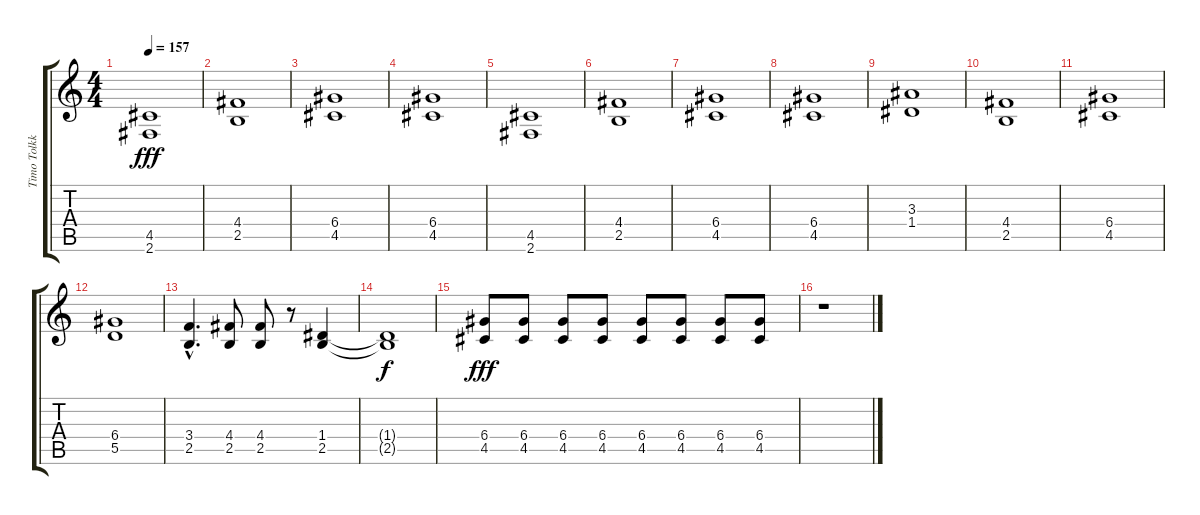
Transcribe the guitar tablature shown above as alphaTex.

\track ("Timo Tolkki" "Timo Tolkk") {instrument distortionguitar}
\staff {score tabs}
\tuning (E4 B3 G3 D3 A2 E2) {hide}
\ts (4 4)
\tempo 157
\clef g2
\ks c
(4.5 2.6).1{dy fff} |
(4.4 2.5).1 |
(6.4 4.5).1 |
(6.4 4.5).1 |
(4.5 2.6).1 |
(4.4 2.5).1 |
(6.4 4.5).1 |
(6.4 4.5).1 |
(3.3 1.4).1 |
(4.4 2.5).1 |
(6.4 4.5).1 |
(6.4 5.5).1 |
(3.4{hac} 2.5{hac}).4{d} (4.4 2.5).8 (4.4 2.5).8 r.8 (1.4 2.5).4 |
(1.4{t} 2.5{t}).1{dy f} |
(6.4 4.5).8{dy fff} (6.4 4.5).8 (6.4 4.5).8 (6.4 4.5).8 (6.4 4.5).8 (6.4 4.5).8 (6.4 4.5).8 (6.4 4.5).8 |
r.1
